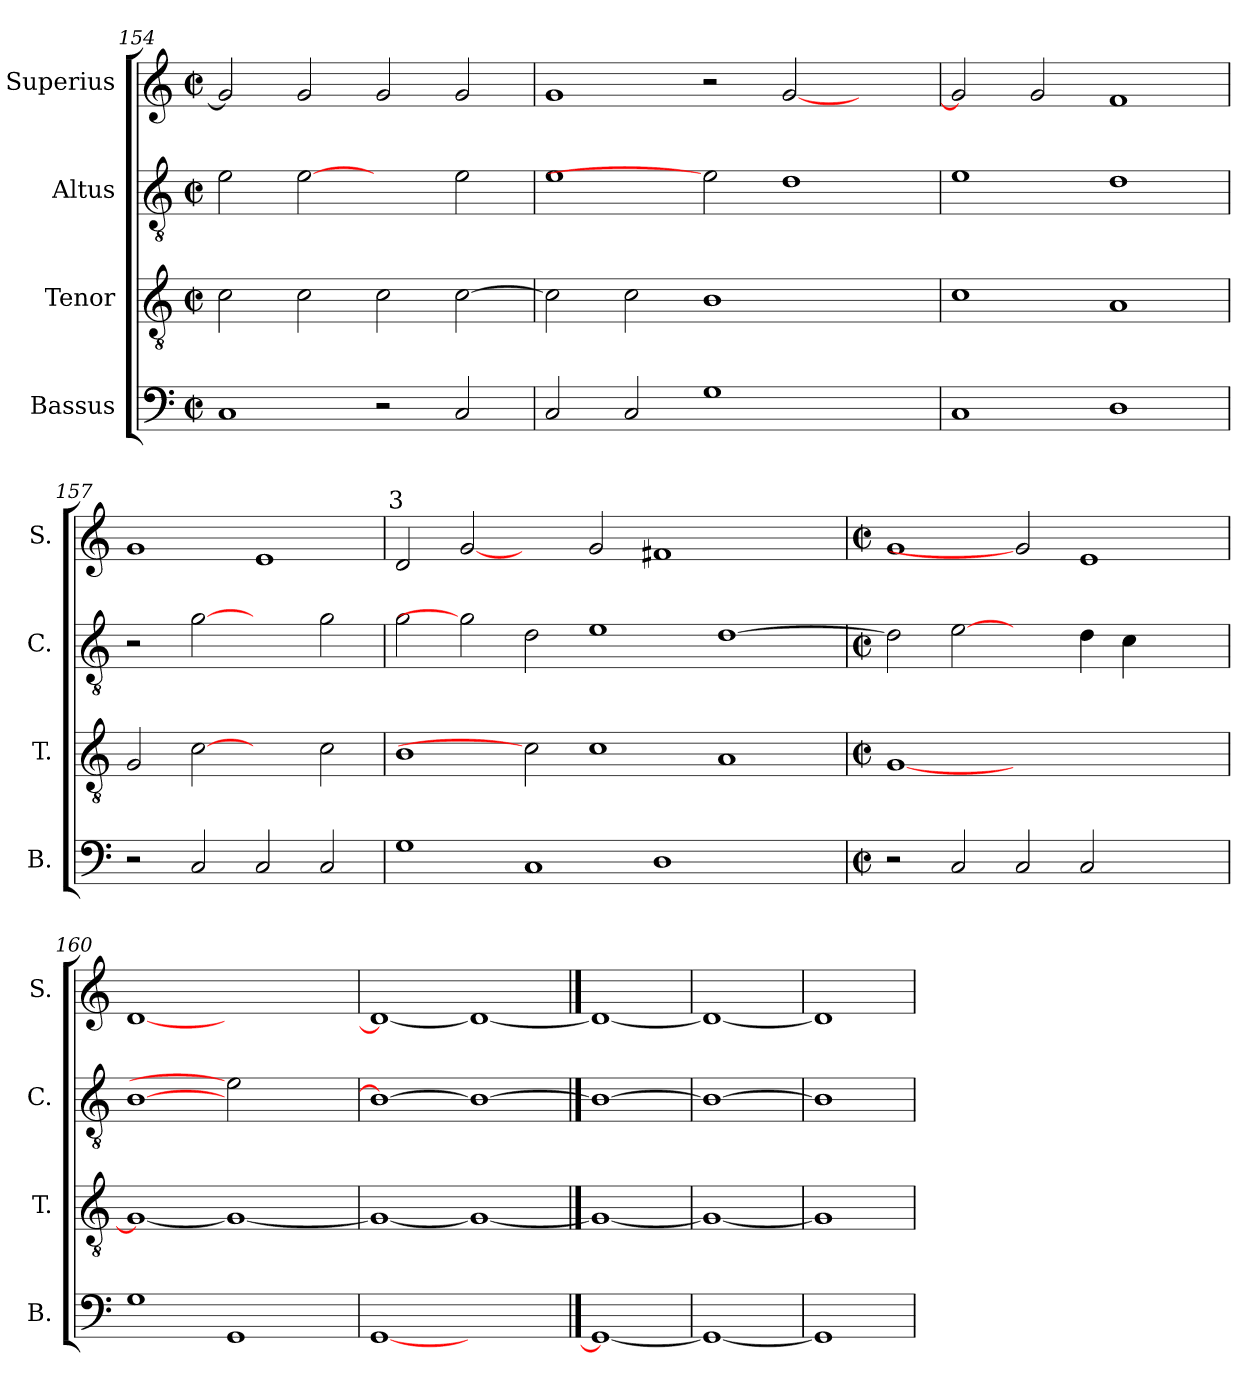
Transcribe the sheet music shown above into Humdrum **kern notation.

**kern	**kern	**kern	**kern
*part4	*part3	*part2	*part1
*staff4	*staff3	*staff2	*staff1
*I"Bassus	*I"Tenor	*I"Altus	*I"Superius
*I'B.	*I'T.	*I'C.	*I'S.
*clefF4	*clefGv2	*clefGv2	*clefG2
*	*ITrd7c12	*ITrd7c12	*
*k[]	*k[]	*k[]	*k[]
*C:	*C:	*C:	*C:
*M2/2	*M2/2	*M2/2	*M2/2
*met(c|)	*met(c|)	*met(c|)	*met(c|)
=154	=154	=154	=154
1Ci	2Ci\	2Ei\	2gi/]
.	2Ci\	[2Ei	2gi/
2r	2Ci\	2ryy	2gi/
2Ci/	[>2Ci\	2Ei\	2gi/
=155	=155	=155	=155
2Ci/	2Ci\]	1Ei	1gi
2Ci/	2Ci\	.	.
1Gi	1BBi	2Ei]	2r
.	.	1Di	[<2gi/
2ryy	2ryy	.	2ryy
!!LO:PB:g=z
=156	=156	=156	=156
1Ci	1Ci	1Ei	2gi/]
.	.	.	2gi/
1Di	1AAi	1Di	1fi
=157	=157	=157	=157
2r	2GGi/	2r	1gi
2Ci/	[2Ci	[2Gi	.
2Ci/	2ryy	2ryy	1ei
2Ci/	2Ci\	2Gi\	.
=158	=158	=158	=158
!	!	!	!LO:TX:cj:t=3
1Gi	1BBi	2Gi\	2di/
.	.	2Gi]	[2gi
1Ci	2Ci]	2Di\	2ryy
.	1Ci	1Ei	2gi/
1Di	.	.	1f#Xi
.	1AAi	[>1Di	.
2ryy	.	.	2ryy
!!LO:LB:g=z
=159	=159	=159	=159
*M2/2	*M2/2	*M2/2	*M2/2
*met(c|)	*met(c|)	*met(c|)	*met(c|)
2r	[<1GGi	2Di\]	1gi
2Ci/	.	[2Ei	.
2Ci/	1.ryy	2ryy	2gi]
2Ci/	.	4Di\	1ei
.	.	4Ci\	.
2ryy	.	2ryy	.
=160	=160	=160	=160
1Gi	1GGi_<	[>1BBi	[<1di
1GGi	1GGi_	2Ei]	1ryy
.	.	2ryy	.
=161	=161	=161	=161
[1GGi	1GGi_<	1BBi_>	1di_<
1ryy	1GGi_	1BBi_	1di_
==162	==162	==162	==162
1GGi_	1GGi_	1BBi_	1di_
=163	=163	=163	=163
1GGi_	1GGi_	1BBi_	1di_
=164	=164	=164	=164
1GGi]	1GGi]	1BBi]	1di]
=	=	=	=
*-	*-	*-	*-
